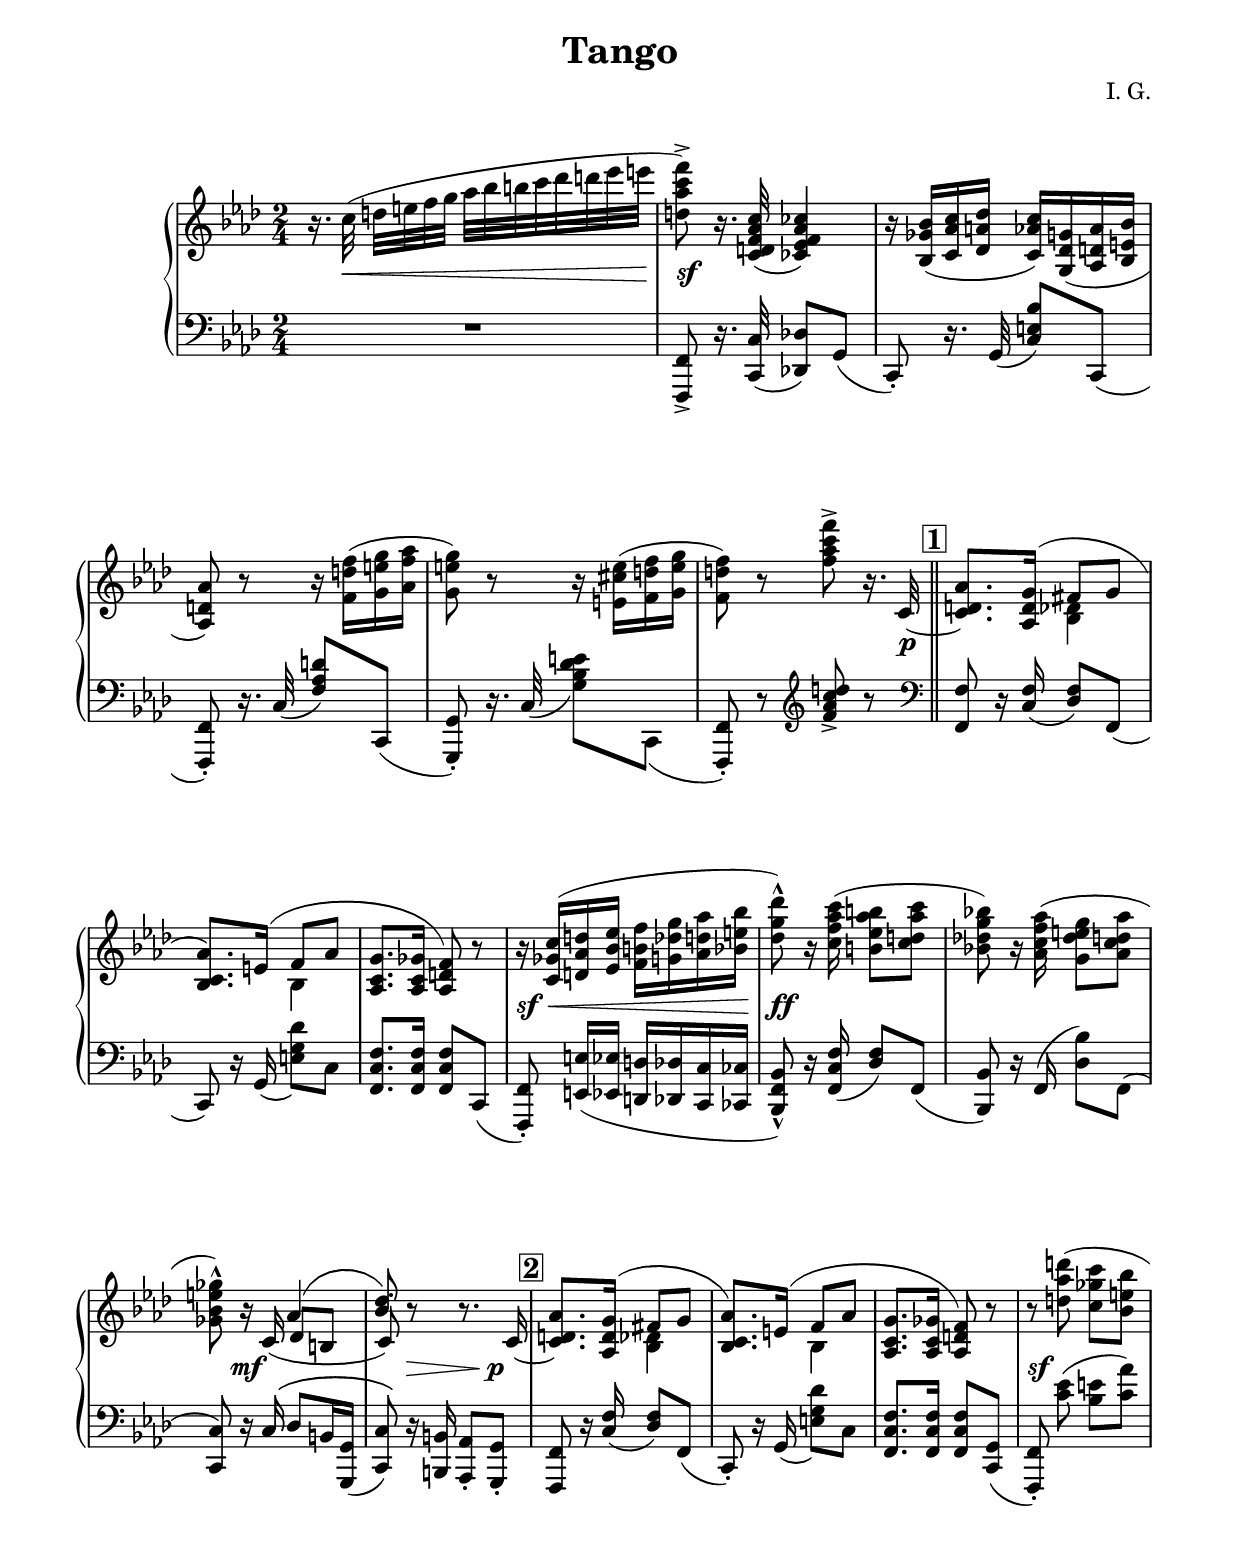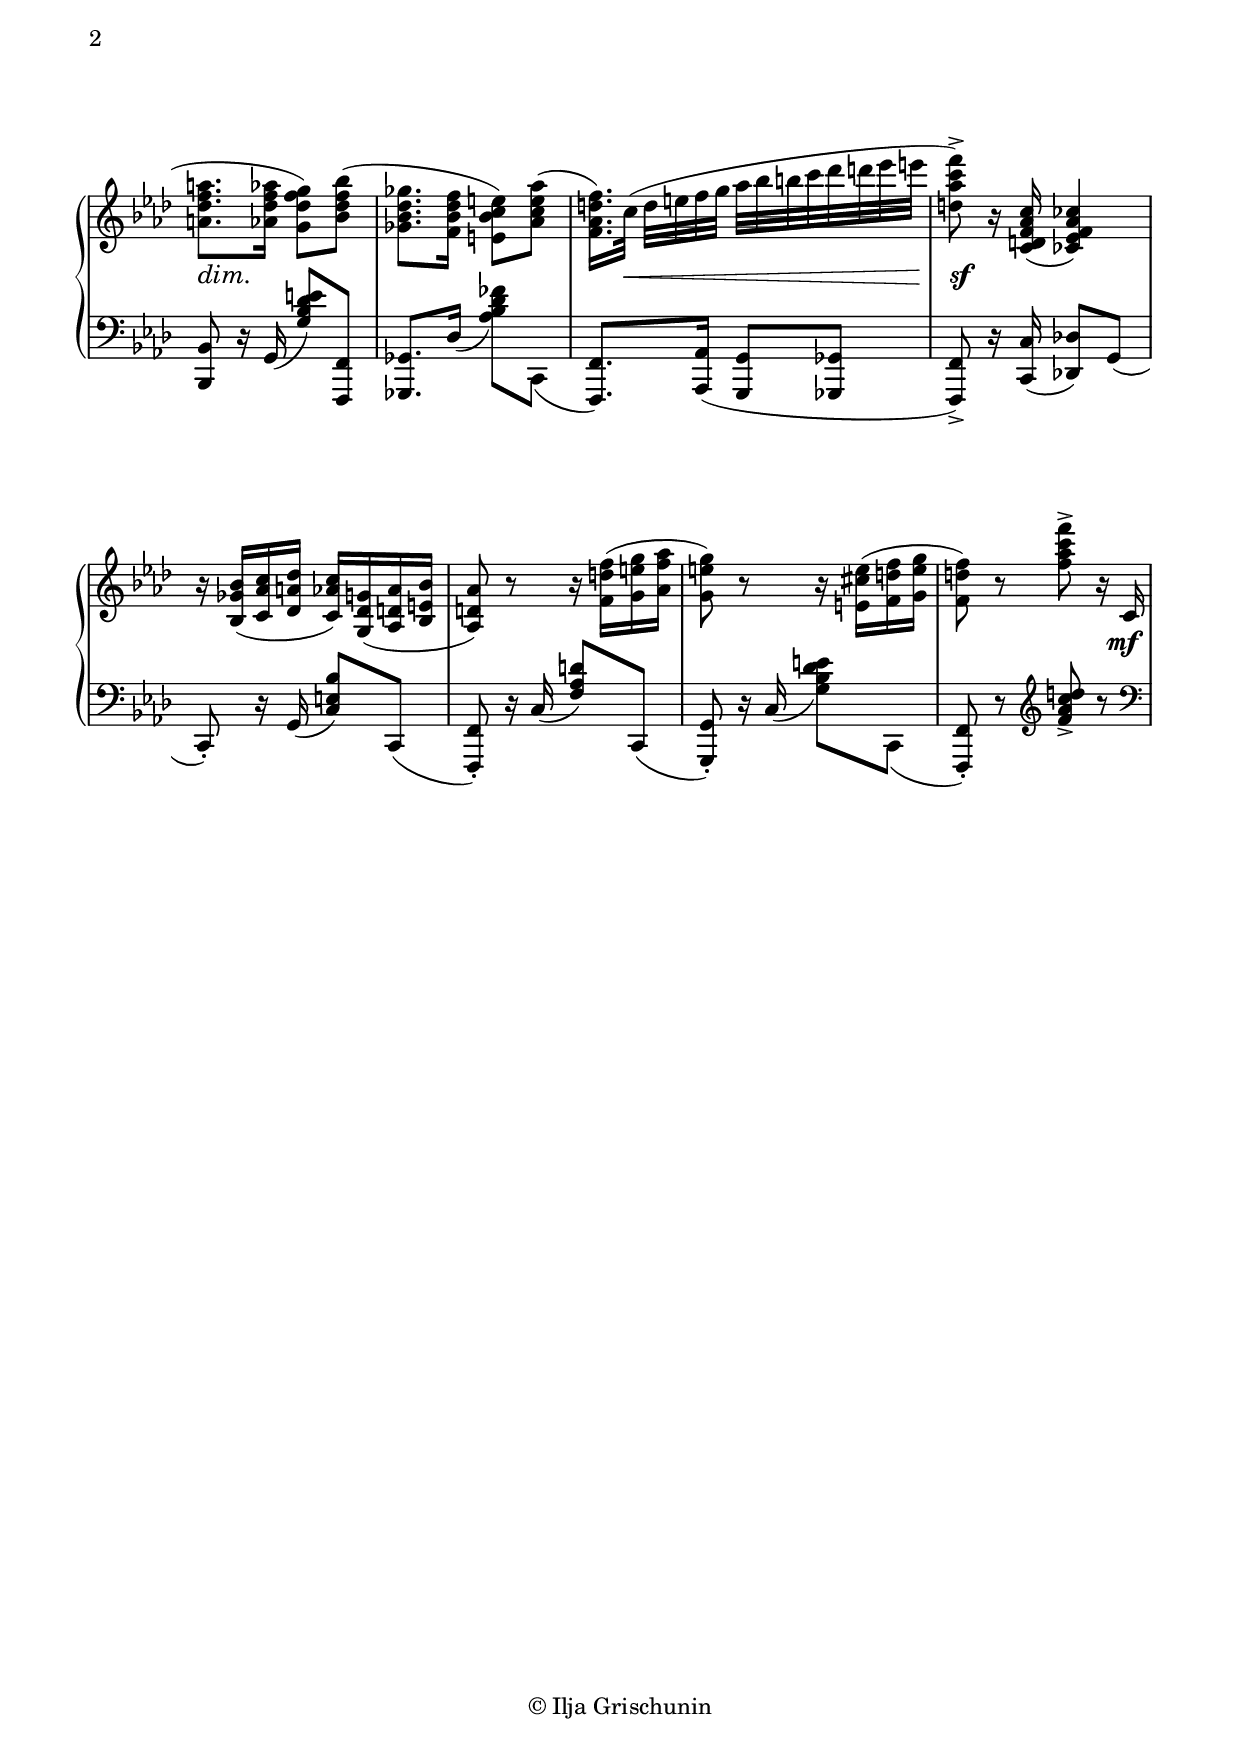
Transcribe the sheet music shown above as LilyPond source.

\version "2.19.15"
%\version "2.18.0"

\language "deutsch"

\header {
  title = "Tango"
  %meter = "Tango"
  composer = "I. G."
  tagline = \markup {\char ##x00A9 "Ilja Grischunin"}
}

\paper {
  #(set-paper-size "a4")
  top-system-spacing #'basic-distance = #25
  top-markup-spacing #'basic-distance = #15
  markup-system-spacing #'basic-distance = #25
  system-system-spacing #'basic-distance = #30
  last-bottom-spacing #'basic-distance = #25
  left-margin = 15
  right-margin = 15
  %two-sided = ##t
  %inner-margin = 25
  %outer-margin = 15
}

\layout {
  \context {
    \PianoStaff
    \consists #Span_stem_engraver
  }
  \context{
    \Score
    %\override StaffGrouper.staff-staff-spacing.basic-distance = #13
    \remove "Bar_number_engraver"
  }
}

%%%%%%%%% SCRIPTS %%%%%%%%%
makeOctaves =
#(define-music-function (parser location arg mus)
   (integer? ly:music?)
   #{<<
     \withMusicProperty #'to-relative-callback
     #(lambda (m p)
        (let ((mu (ly:music-property m 'element)))
          (ly:music-transpose mu (ly:make-pitch (- arg) 0 0))
          (ly:make-music-relative! mu p)
          (ly:music-transpose mu (ly:make-pitch arg 0 0)))
        p)
     \transpose c' $(ly:make-pitch arg 0 0) $mus
     $mus
     >>
   #})
pocoCr =
#(make-music 'CrescendoEvent
   'span-type 'text
   'span-text "poco cresc.")
pocoDim =
#(make-music 'CrescendoEvent
   'span-type 'text
   'span-text "poco dimin.")
top = \change Staff = "RH"
bot = \change Staff = "LH"

%%%%%%%%% INCLUDE %%%%%%%%%


%%%%%%%%%%% RH %%%%%%%%%%%%
rechts = \relative {
  \clef treble
  \key f \minor
  %\set Score.markFormatter = #format-mark-box-letters
  \time 2/4
  %\override Score.SpacingSpanner.strict-note-spacing = ##t
  %\set Score.proportionalNotationDuration = #(ly:make-moment 1/8)
  %\set Staff.printKeyCancellation = ##f
  r16. c''32(\noBeam d e f g
  \once\override Beam.positions = #'(-1.5 . 0)
  as b h c des d es e
  <d, as' c f>8->) r16. <c, d f as c>32( <ces es f as ces>4)
  r16 <b ges' b>( <c as' c> <des a' des>
  <c as' c>) <g des' g>( <as d as'><b e b'>
  <as d as'>8) r r16 <f' d' f>( <g e' g> <as f' as>
  <g e' g>8) r r16 <e cis' e>( <f d' f> <g e' g>
  <f d' f>8) r <f' as c f>-> r16. c,32~
  \bar "||"
  %\break
  \mark \markup { \box \bold 1 }
  <c d as'>8.
  %\once \override Slur.positions = #'(5 . 5)
  \shape #'((0 . 3.2) (.5 . 3.5) (.3 . 2.5) (-.2 . .7)) Slur
  <as d g>16^(
  <<
    {
      fis'8 g
    }
    \\
    {
      <b, des>4
    }
  >>
  <b c as'>8.)
  \shape #'((0 . 1.2) (0 . 2.5) (0 . 1.5) (-1.2 . -2.2)) Slur
  e16^(
  <<
    {
      f8 as
    }
    \\
    {
      b,4
    }
  >>
  <as c g'>8. <as c ges'>16 <as d f>8) r
  r16 <c ges' c>( <d as' d> <es b' es>
  <f h f'> <g des' g> < as d as'> <b e b'>
  <des g des'>8)-^ r16 <c f as c>( <h es  as h>8 <c d as' c>
  <b! des! g b!>) r16 <as c f as>( <g des' e g>8 <as c d as'>
  <ges b e ges>)-^ r16
  <<
    {
      s16
      \shape #'((0 . 1) (0 . 2.5) (0 . 1.5) (-.2 . .2)) Slur
      as4( <b des>8)
    }
    \\
    {
      \voiceThree
      c,16_(
      \once \override NoteColumn.force-hshift = #.2
      des8 h
      \once \override NoteColumn.force-hshift = #.2
      c)-.
    }
  >>
  r r8. c16~ 
  \mark \markup { \box \bold 2 }
  <c d as'>8.
  %\once \override Slur.positions = #'(5 . 5)
  \shape #'((0 . 3.2) (.5 . 3.5) (.3 . 2.5) (-.2 . .7)) Slur
  <as d g>16^(
  <<
    {
      fis'8 g
    }
    \\
    {
      <b, des>4
    }
  >>
  <b c as'>8.)
  \shape #'((0 . 1.2) (0 . 2.5) (0 . 1.5) (-1.2 . -2.2)) Slur
  e16^(
  <<
    {
      f8 as
    }
    \\
    {
      b,4
    }
  >>
  <as c g'>8. <as c ges'>16 <as d f>8) r
  r <d' as' d>( <c ges' c> <b e b'>
  <a des f a>8. <as des f as>16 <g des' f g>8) <b des f b>(
  <ges b des ges>8. <f b des f>16 <e b' c e>8) <as c e as>(
  <f as d f>16.)[ c'32(] d e f g
  \once\override Beam.positions = #'(-1.5 . 0)
  as b h c des d es e
  <d, as' c f>8->) r16 <c, d f as c>( <ces es f as ces>4)
  r16 <b ges' b>( <c as' c> <des a' des>
  <c as' c>) <g des' g>( <as d as'><b e b'>
  <as d as'>8) r r16 <f' d' f>( <g e' g> <as f' as>
  <g e' g>8) r r16 <e cis' e>( <f d' f> <g e' g>
  <f d' f>8) r <f' as c f>-> r16 c,
}

%%%%%%%%%%% LH %%%%%%%%%%%%
links = \relative {
  \clef bass
  \key f \minor
  \time 2/4
  %\set Staff.printKeyCancellation = ##f
  R2 <f,, f'>8_> r16. <c' c'>32( <des! des'!>8) g(
  c,)-. r16. g'32(
  %\stemDown
  <c e b'>8) c,(
  %\stemUp
  <f, f'>)-. r16. c''32(
  %\stemDown
  <f as d>8) c,(
  %\stemUp
  <g g'>)-. r16. c'32_(
  %\stemNeutral
  <g' b des e>8) c,,_(
  <f, f'>)-. r
  \clef treble
  <f''' as c d>-> r
  \clef bass
  \bar "||"
  <f,, f'>8 r16
  \stemUp
  <c' f>(
  \stemNeutral
  <des f>8) f,(
  c) r16
  \once \override Slur.positions = #'(0 . -3)
  g'_( <e' g des'>8) c
  <f, c' f>8. q16 q8 c(
  <f, f'>)-.\noBeam
  \makeOctaves #1 {
    e'16( es d des c ces
  }
  <b f' b>8)-^ r16 <f' c' f>( <des' f>8) f,(
  <b, b'>) r16 f'( <des' b'>8) f,(
  <c c'>) r16 c'^\( des8 h16 <g, g'>(
  <c c'>8)\) r16 <h h'> <as as'>8-. <g g'>-.
  <f f'>8 r16
  \stemUp
  <c'' f>(
  \stemNeutral
  <des f>8) f,(
  c)-. r16
  \once \override Slur.positions = #'(0 . -3)
  g'_( <e' g des'>8) c
  <f, c' f>8. q16 q8 <c g'>(
  <f, f'>)-.\noBeam <c''' es>( <b e> <c as'>)
  <b,, b'> r16 g'( <g' b des e>8) <f,, f'>
  <ges ges'>8. des''16_( <as' b des fes>8) c,,_(
  <f, f'>8.) <as as'>16( <g g'>8 <ges ges'>
  <f f'>8)_> r16 <c' c'>( <des! des'!>8) g(
  c,)-. r16 g'(
  %\stemDown
  <c e b'>8) c,(
  %\stemUp
  <f, f'>)-. r16 c''(
  %\stemDown
  <f as d>8) c,(
  %\stemUp
  <g g'>)-. r16 c'_(
  %\stemNeutral
  <g' b des e>8) c,,_(
  <f, f'>)-. r
  \clef treble
  <f''' as c d>-> r
  \clef bass
}

%%%%%%%%%%%%D%%%%%%%%%%%%
dynamic = {
  \override Hairpin.to-barline = ##t
  \override DynamicTextSpanner.style = #'none
  s16. s32\< s4. s2*4\sf s4. s16. s32\p s2*3 s2\sf\<
  s2*2\ff s8 s4.\mf s8 s\> s s\p s2*3 s2\sf s2*2\dim
  s16. s32\< s4. s2*4\sf s4. s16
  \once \override DynamicText.extra-offset = #'(-1 . -.5)
  s\mf
}

%%%%%%%%%%%%%%%%%%%%%%
\score {
  \new PianoStaff <<
    \new Staff = "RH" \rechts
    \new Dynamics = "DYN" \dynamic
    \new Staff = "LH" \links
  >>
}